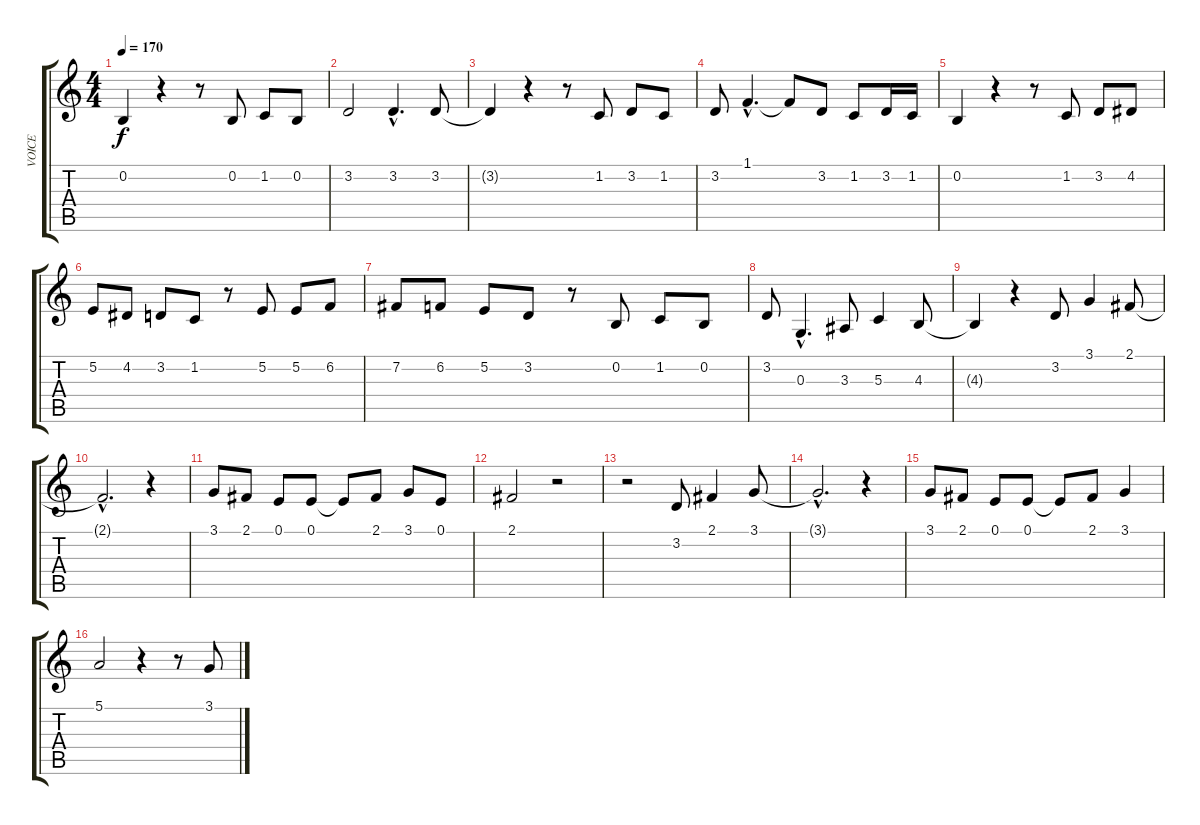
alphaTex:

\track ("VOICE" "VOICE") {instrument lead2sawtooth}
\staff {score tabs}
\tuning (E4 B3 G3 D3 A2 E2) {hide}
\ts (4 4)
\tempo 170
\clef g2
\ks c
0.2.4{dy f} r.4 r.8 0.2.8 1.2.8 0.2.8 |
3.2.2 3.2{hac}.4{d} 3.2.8 |
3.2{t}.4 r.4 r.8 1.2.8 3.2.8 1.2.8 |
3.2.8 1.1{hac}.4{d} 1.1{t}.8 3.2.8 1.2.8 3.2.16 1.2.16 |
0.2.4 r.4 r.8 1.2.8 3.2.8 4.2.8 |
5.2.8 4.2.8 3.2.8 1.2.8 r.8 5.2.8 5.2.8 6.2.8 |
7.2.8 6.2.8 5.2.8 3.2.8 r.8 0.2.8 1.2.8 0.2.8 |
3.2.8 0.3{hac}.4{d} 3.3.8 5.3.4 4.3.8 |
4.3{t}.4 r.4 3.2.8 3.1.4 2.1.8 |
2.1{hac t}.2{d} r.4 |
3.1.8 2.1.8 0.1.8 0.1.8 0.1{t}.8 2.1.8 3.1.8 0.1.8 |
2.1.2 r.2 |
r.2 3.2.8 2.1.4 3.1.8 |
3.1{hac t}.2{d} r.4 |
3.1.8 2.1.8 0.1.8 0.1.8 0.1{t}.8 2.1.8 3.1.4 |
5.1.2 r.4 r.8 3.1{ss}.8
